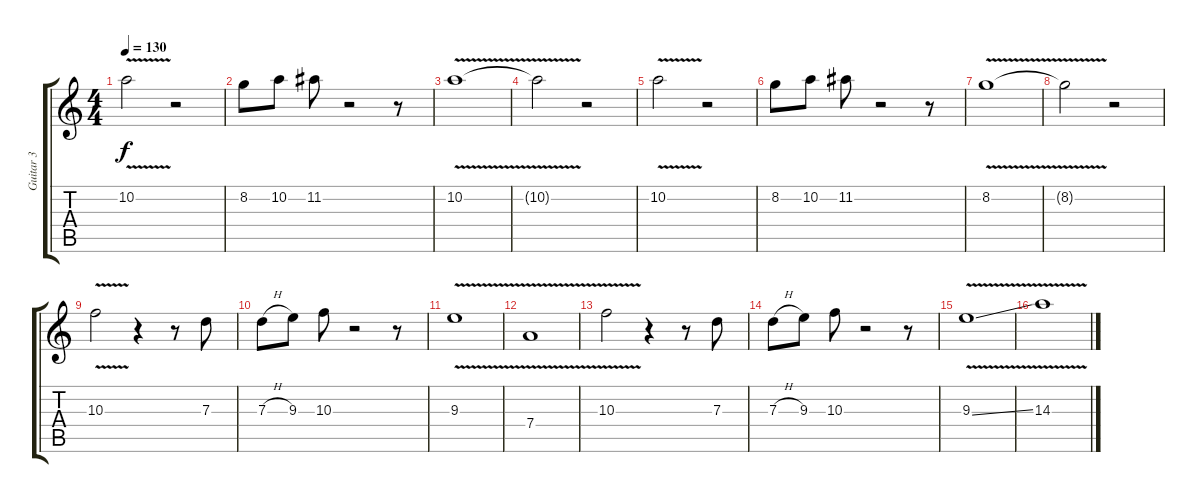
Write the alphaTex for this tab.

\track ("Guitar 3" "Guitar 3") {instrument overdrivenguitar}
\staff {score tabs}
\tuning (E4 B3 G3 D3 A2 E2) {hide}
\ts (4 4)
\tempo 130
\clef g2
\ks c
10.2{v}.2{dy f} r.2 |
8.2.8 10.2.8 11.2.8 r.2 r.8 |
10.2{v}.1 |
10.2{v t}.2 r.2 |
10.2{v}.2 r.2 |
8.2.8 10.2.8 11.2.8 r.2 r.8 |
8.2{v}.1 |
8.2{v t}.2 r.2 |
10.3{v}.2 r.4 r.8 7.3.8 |
7.3{h}.8 9.3.8 10.3.8 r.2 r.8 |
9.3{v}.1 |
7.4{v}.1 |
10.3{v}.2 r.4 r.8 7.3.8 |
7.3{h}.8 9.3.8 10.3.8 r.2 r.8 |
9.3{v ss}.1 |
14.3{v}.1
